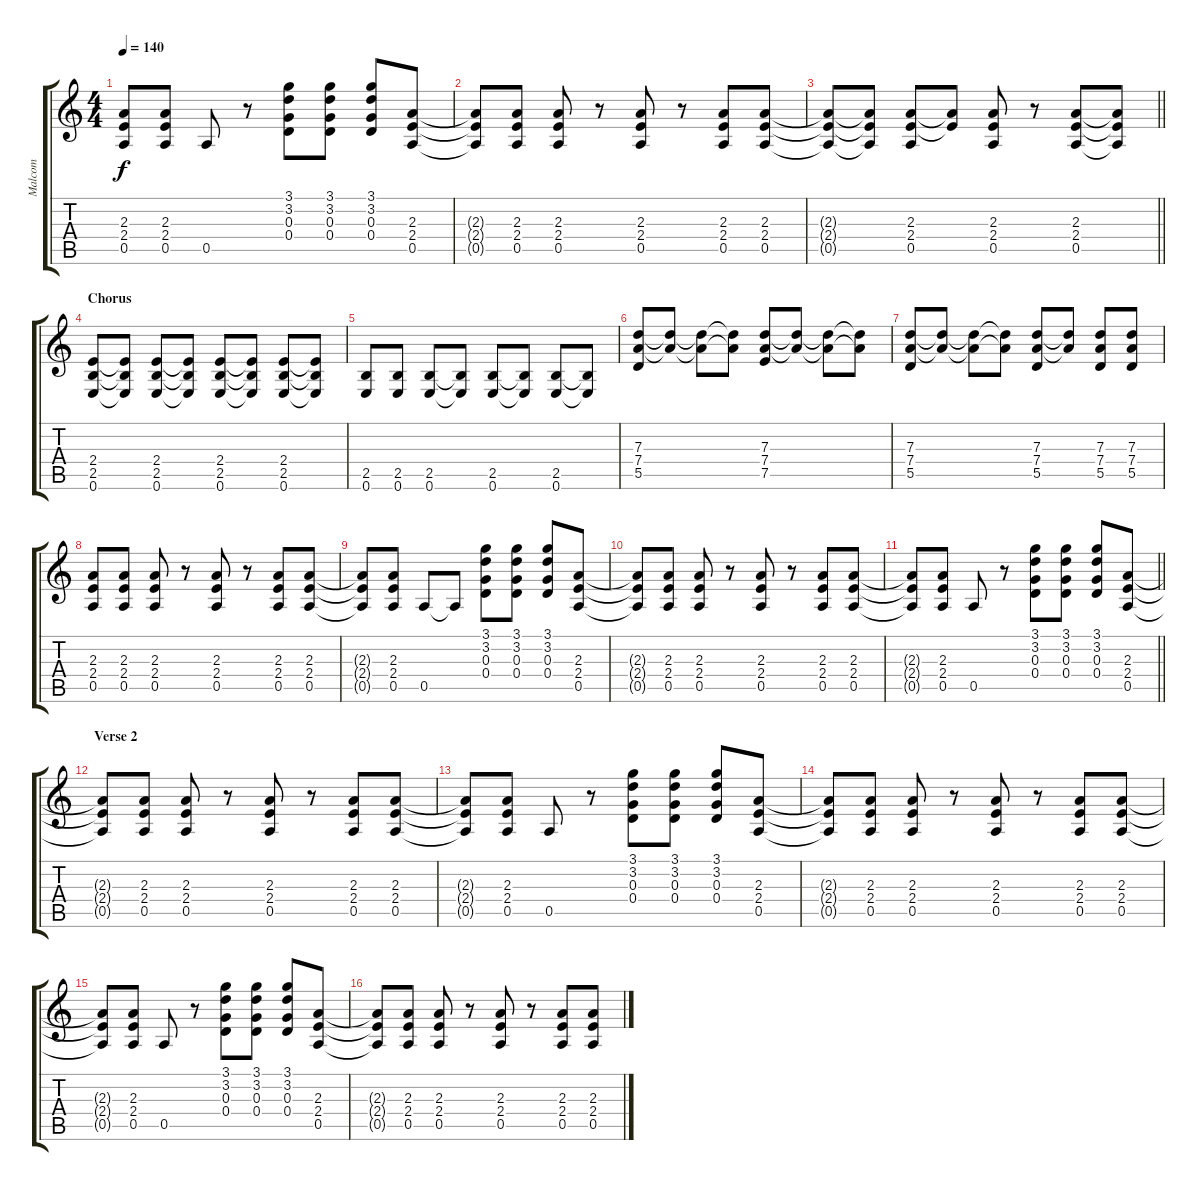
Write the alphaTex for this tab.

\track ("Malcom" "Malcom") {instrument distortionguitar}
\staff {score tabs}
\tuning (E4 B3 G3 D3 A2 E2) {hide}
\ts (4 4)
\tempo 140
\clef g2
\ks c
(2.3{t} 2.4{t} 0.5{t}).8{dy f} (2.3 2.4 0.5).8 0.5.8 r.8 (3.1 3.2 0.3 0.4).8 (3.1 3.2 0.3 0.4).8 (3.1 3.2 0.3 0.4).8 (2.3 2.4 0.5).8 |
(2.3{t} 2.4{t} 0.5{t}).8 (2.3 2.4 0.5).8 (2.3 2.4 0.5).8 r.8 (2.3 2.4 0.5).8 r.8 (2.3 2.4 0.5).8 (2.3 2.4 0.5).8 |
\barLineRight lightlight
(2.3{t} 2.4{t} 0.5{t}).8 (2.3{t} 2.4{t} 0.5{t}).8 (2.3 2.4 0.5).8 (2.3{t} 2.4{t}).8 (2.3 2.4 0.5).8 r.8 (2.3 2.4 0.5).8 (2.3{t} 2.4{t} 0.5{t}).8 |
\section ("" "Chorus")
(2.4 2.5 0.6).8 (2.4{t} 2.5{t} 0.6{t}).8 (2.4 2.5 0.6).8 (2.4{t} 2.5{t} 0.6{t}).8 (2.4 2.5 0.6).8 (2.4{t} 2.5{t} 0.6{t}).8 (2.4 2.5 0.6).8 (2.4{t} 2.5{t} 0.6{t}).8 |
(2.5 0.6).8 (2.5 0.6).8 (2.5 0.6).8 (2.5{t} 0.6{t}).8 (2.5 0.6).8 (2.5{t} 0.6{t}).8 (2.5 0.6).8 (2.5{t} 0.6{t}).8 |
(7.3 7.4 5.5).8 (7.3{t} 7.4{t}).8 (7.3{t} 7.4{t}).8 (7.3{t} 7.4{t}).8 (7.3 7.4 7.5).8 (7.3{t} 7.4{t}).8 (7.3{t} 7.4{t}).8 (7.3{t} 7.4{t}).8 |
(7.3 7.4 5.5).8 (7.3{t} 7.4{t}).8 (7.3{t} 7.4{t}).8 (7.3{t} 7.4{t}).8 (7.3 7.4 5.5).8 (7.3{t} 7.4{t}).8 (7.3 7.4 5.5).8 (7.3 7.4 5.5).8 |
(2.3 2.4 0.5).8 (2.3 2.4 0.5).8 (2.3 2.4 0.5).8 r.8 (2.3 2.4 0.5).8 r.8 (2.3 2.4 0.5).8 (2.3 2.4 0.5).8 |
(2.3{t} 2.4{t} 0.5{t}).8 (2.3 2.4 0.5).8 0.5.8 0.5{t}.8 (3.1 3.2 0.3 0.4).8 (3.1 3.2 0.3 0.4).8 (3.1 3.2 0.3 0.4).8 (2.3 2.4 0.5).8 |
(2.3{t} 2.4{t} 0.5{t}).8 (2.3 2.4 0.5).8 (2.3 2.4 0.5).8 r.8 (2.3 2.4 0.5).8 r.8 (2.3 2.4 0.5).8 (2.3 2.4 0.5).8 |
\barLineRight lightlight
(2.3{t} 2.4{t} 0.5{t}).8 (2.3 2.4 0.5).8 0.5.8 r.8 (3.1 3.2 0.3 0.4).8 (3.1 3.2 0.3 0.4).8 (3.1 3.2 0.3 0.4).8 (2.3 2.4 0.5).8 |
\section ("" "Verse 2")
(2.3{t} 2.4{t} 0.5{t}).8 (2.3 2.4 0.5).8 (2.3 2.4 0.5).8 r.8 (2.3 2.4 0.5).8 r.8 (2.3 2.4 0.5).8 (2.3 2.4 0.5).8 |
(2.3{t} 2.4{t} 0.5{t}).8 (2.3 2.4 0.5).8 0.5.8 r.8 (3.1 3.2 0.3 0.4).8 (3.1 3.2 0.3 0.4).8 (3.1 3.2 0.3 0.4).8 (2.3 2.4 0.5).8 |
(2.3{t} 2.4{t} 0.5{t}).8 (2.3 2.4 0.5).8 (2.3 2.4 0.5).8 r.8 (2.3 2.4 0.5).8 r.8 (2.3 2.4 0.5).8 (2.3 2.4 0.5).8 |
(2.3{t} 2.4{t} 0.5{t}).8 (2.3 2.4 0.5).8 0.5.8 r.8 (3.1 3.2 0.3 0.4).8 (3.1 3.2 0.3 0.4).8 (3.1 3.2 0.3 0.4).8 (2.3 2.4 0.5).8 |
(2.3{t} 2.4{t} 0.5{t}).8 (2.3 2.4 0.5).8 (2.3 2.4 0.5).8 r.8 (2.3 2.4 0.5).8 r.8 (2.3 2.4 0.5).8 (2.3 2.4 0.5).8
